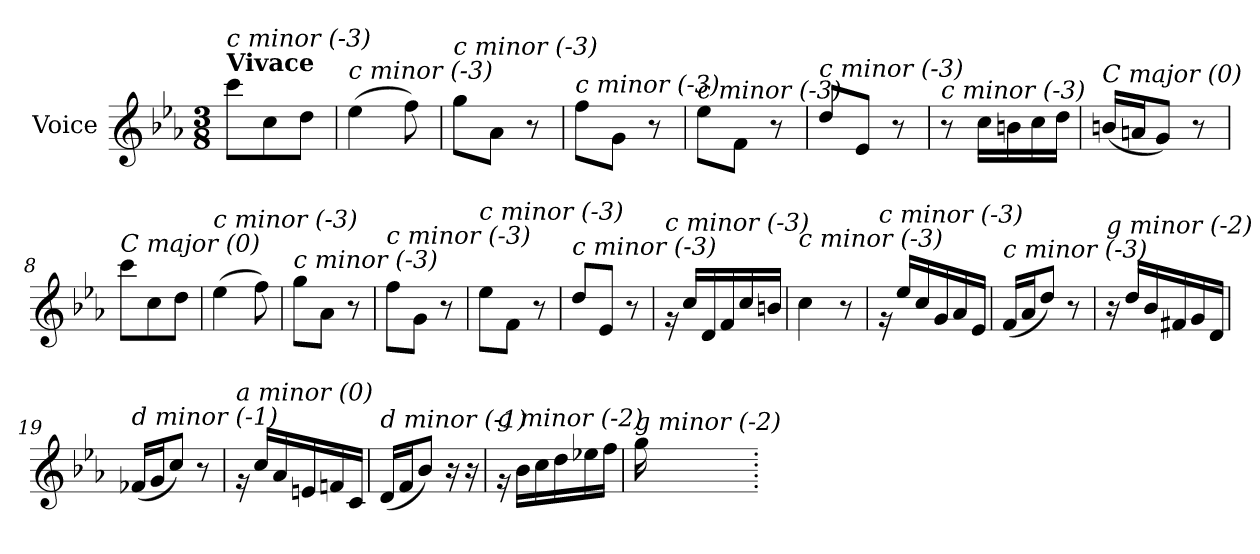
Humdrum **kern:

**kern
*part1
*staff1
*I"Voice
*I'V
*clefG2
*k[b-e-a-]
*M3/8
=
!LO:TX:a:B:t=Vivace
!LO:TX:i:t=c minor (-3)
8ccc\L
8cc\
8dd\J
=1
!LO:TX:i:t=c minor (-3)
(>4ee-\
8ff\)
=2
!LO:TX:i:t=c minor (-3)
8gg\L
8a-\J
8r
=3
!LO:TX:i:t=c minor (-3)
8ff\L
8g\J
8r
=4
!LO:TX:i:t=c minor (-3)
8ee-\L
8f\J
8r
=5
!LO:TX:i:t=c minor (-3)
8dd/L
8e-/J
8r
=6
!LO:TX:i:t=c minor (-3)
8r
16cc\LL
16bn\
16cc\
16dd\JJ
=7
!LO:TX:i:t=C major (0)
(<16bn/LL
16an/J
8g/J)
8r
!!LO:LB:g=z
=8
!LO:TX:i:t=C major (0)
8ccc\L
8cc\
8dd\J
=9
!LO:TX:i:t=c minor (-3)
(>4ee-\
8ff\)
=10
!LO:TX:i:t=c minor (-3)
8gg\L
8a-\J
8r
=11
!LO:TX:i:t=c minor (-3)
8ff\L
8g\J
8r
=12
!LO:TX:i:t=c minor (-3)
8ee-\L
8f\J
8r
=13
!LO:TX:i:t=c minor (-3)
8dd/L
8e-/J
8r
=14
!LO:TX:i:t=c minor (-3)
16rg
16cc/LL
16d/
16f/
16cc/
16bn/JJ
=15
!LO:TX:i:t=c minor (-3)
4cc\
8r
=16
!LO:TX:i:t=c minor (-3)
16rg
16ee-/LL
16cc/
16g/
16a-/
16e-/JJ
!!LO:LB:g=z
=17
!LO:TX:i:t=c minor (-3)
(<16f/LL
16a-/J
8dd/J)
8r
=18
!LO:TX:i:t=g minor (-2)
16r
16dd/LL
16b-/
16f#X/
16g/
16d/JJ
=19
!LO:TX:i:t=d minor (-1)
(<16f-Xi/LL
16g/J
8cc/J)
8r
=20
!LO:TX:i:t=a minor (0)
16rg
16cc/LL
16a-/
16en/
16fn/
16c/JJ
=21
!LO:TX:i:t=d minor (-1)
(<16d/LL
16f/J
8b-/J)
16r
16r
=22
!LO:TX:i:t=g minor (-2)
16rg
16b-\LL
16cc\
16dd\
16ee-X\
16ff\JJ
=23
!LO:TX:i:t=g minor (-2)
16gg\
=.
*-
